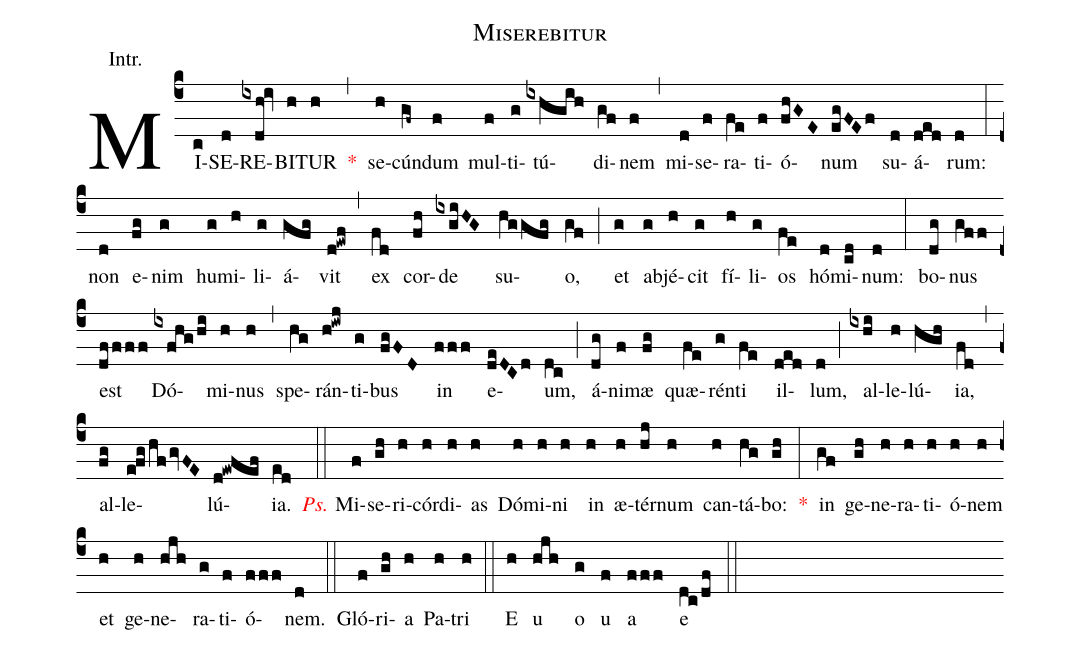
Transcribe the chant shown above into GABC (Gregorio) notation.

name:Miserebitur;
annotation:Intr.;
mode:I.;
office-part:Introit;
%%
(c4) MI(c)SE(d)RE(ixdh!iv)BI(h)TUR(h) <v>\red{*}</v>(,) se(h)cún(gf~)dum(f) mul(f)ti(g)tú(ixhgih)di(gf)nem(f) (,) mi(d)se(f)ra(fe)ti(f)ó(fhGE)num(egFEf) su(d)á(ded)rum:(d) (:) non(d) e(fg)nim(g) hu(g)mi(h)li(g)á(gfg)vit(d!ewf) (,) ex(fd) cor(fh)de(ixgiHG) su(hggfg)o,(gf) (;) et(g) ab(g)jé(h)cit(g) fí(h)li(g)os(fe) hó(d)mi(cd)num:(d) (:) bo(dg)nus(gff) est(dffff) Dó(ixfhg/hi)mi(h)nus(h) (,) spe(hg)rán(h!iwj)ti(g)bus(fgFD) in(fff) e(deDCd)um,(dc) (;) á(dg)ni(f)mæ(fg) quæ(fe)rén(g)ti(fe) il(ded)lum,(d) (;) al(ixhi)le(h)lú(hgh)ia,(fd) (,) al(fg)le(e!fg/hf/gvFE)lú(d!ewfef)ia.(ed) (::) <v>\redit{Ps.}</v> Mi(f)se(gh)ri(h)cór(h)di(h)as(h) Dó(h)mi(h)ni(h) in(h) æ(h)tér(hj)num(h) can(h)tá(hg)bo:(gh) <v>\red{*}</v>(:) in(gf) ge(gh)ne(h)ra(h)ti(h)ó(h)nem(h) et(h) ge(h)ne(hjh)ra(g)ti(f)ó(fff)nem.(d) (::) Gló(f)ri(gh)a(h) Pa(h)tri(h) (::) E(h) u(hjh) o(g) u(f) a(fff) e(dc/df) (::)
